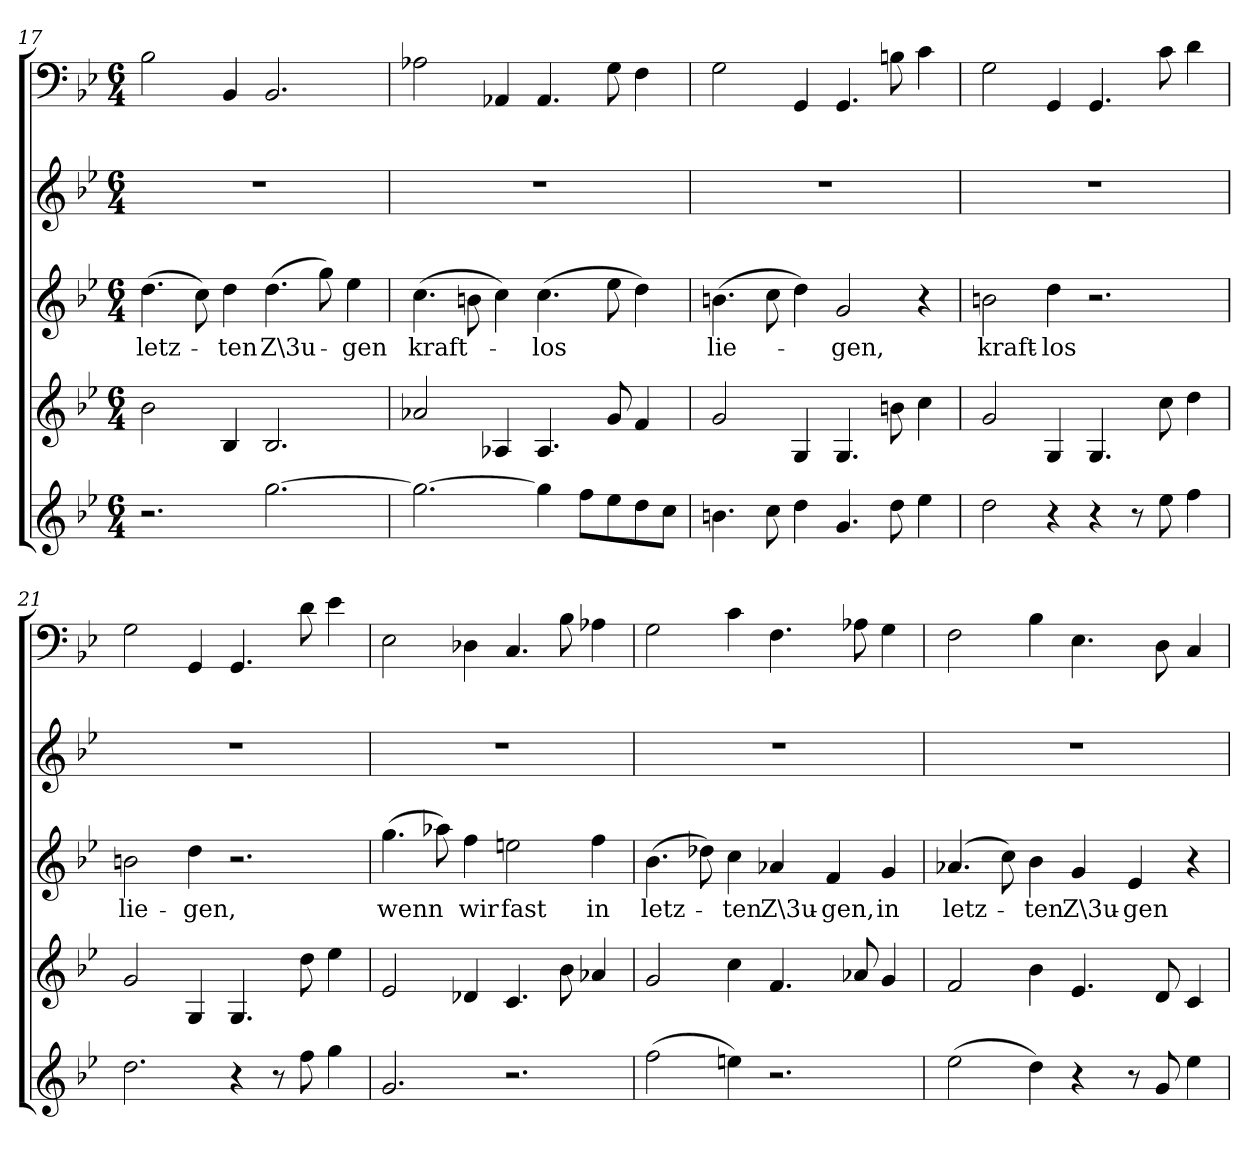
**kern	**kern	**kern	**text	**kern	**kern
*part5	*part4	*part3	*part3	*part2	*part1
*staff5	*staff4	*staff3	*staff3	*staff2	*staff1
*clefG2	*clefG2	*clefG2	*	*clefG2	*clefF4
*k[b-e-]	*k[b-e-]	*k[b-e-]	*	*k[b-e-]	*k[b-e-]
*g:	*g:	*g:	*	*g:	*g:
*M6/4	*M6/4	*M6/4	*	*M6/4	*M6/4
=17	=17	=17	=17	=17	=17
2.r	2b-\	(4.dd\	letz-	1.r	2B-\
.	.	8cc\)	.	.	.
.	4B-/	4dd\	-ten	.	4BB-/
[2.gg\	2.B-/	(4.dd\	Z\3u-	.	2.BB-/
.	.	8gg\)	.	.	.
.	.	4ee-\	-gen	.	.
=18	=18	=18	=18	=18	=18
2.gg\_	2a-X/	(4.cc\	kraft-	1.r	2A-X\
.	.	8bn\	.	.	.
.	4A-X/	4cc\)	.	.	4AA-X/
4gg\]	4.A-/	(4.cc\	-los	.	4.AA-/
8ff\L	.	.	.	.	.
8ee-\	8g/	8ee-\	.	.	8G\
8dd\	4f/	4dd\)	.	.	4F\
8cc\J	.	.	.	.	.
=19	=19	=19	=19	=19	=19
4.bn\	2g/	(4.bn\	lie-	1.r	2G\
8cc\	.	8cc\	.	.	.
4dd\	4G/	4dd\)	.	.	4GG/
4.g/	4.G/	2g/	-gen,	.	4.GG/
8dd\	8bn\	.	.	.	8Bn\
4ee-\	4cc\	4r	.	.	4c\
=20	=20	=20	=20	=20	=20
2dd\	2g/	2bn\	kraft-	1.r	2G\
4r	4G/	4dd\	-los	.	4GG/
4r	4.G/	2.r	.	.	4.GG/
8r	.	.	.	.	.
8ee-\	8cc\	.	.	.	8c\
4ff\	4dd\	.	.	.	4d\
=21	=21	=21	=21	=21	=21
2.dd\	2g/	2bn\	lie-	1.r	2G\
.	4G/	4dd\	-gen,	.	4GG/
4r	4.G/	2.r	.	.	4.GG/
8r	.	.	.	.	.
8ff\	8dd\	.	.	.	8d\
4gg\	4ee-\	.	.	.	4e-\
=22	=22	=22	=22	=22	=22
2.g/	2e-/	(4.gg\	wenn	1.r	2E-\
.	.	8aa-X\)	.	.	.
.	4d-X/	4ff\	wir	.	4D-X\
2.r	4.c/	2een\	fast	.	4.C/
.	8b-\	.	.	.	8B-\
.	4a-X/	4ff\	in	.	4A-X\
=23	=23	=23	=23	=23	=23
(2ff\	2g/	(4.b-\	letz-	1.r	2G\
.	.	8dd-X\)	.	.	.
4een\)	4cc\	4cc\	-ten	.	4c\
2.r	4.f/	4a-X/	Z\3u-	.	4.F\
.	.	4f/	-gen,	.	.
.	8a-X/	.	.	.	8A-X\
.	4g/	4g/	in	.	4G\
=24	=24	=24	=24	=24	=24
(2ee-\	2f/	(4.a-X/	letz-	1.r	2F\
.	.	8cc\)	.	.	.
4dd\)	4b-\	4b-\	-ten	.	4B-\
4r	4.e-/	4g/	Z\3u-	.	4.E-\
8r	.	4e-/	-gen	.	.
8g/	8d/	.	.	.	8D\
4ee-\	4c/	4r	.	.	4C/
=	=	=	=	=	=
*-	*-	*-	*-	*-	*-
